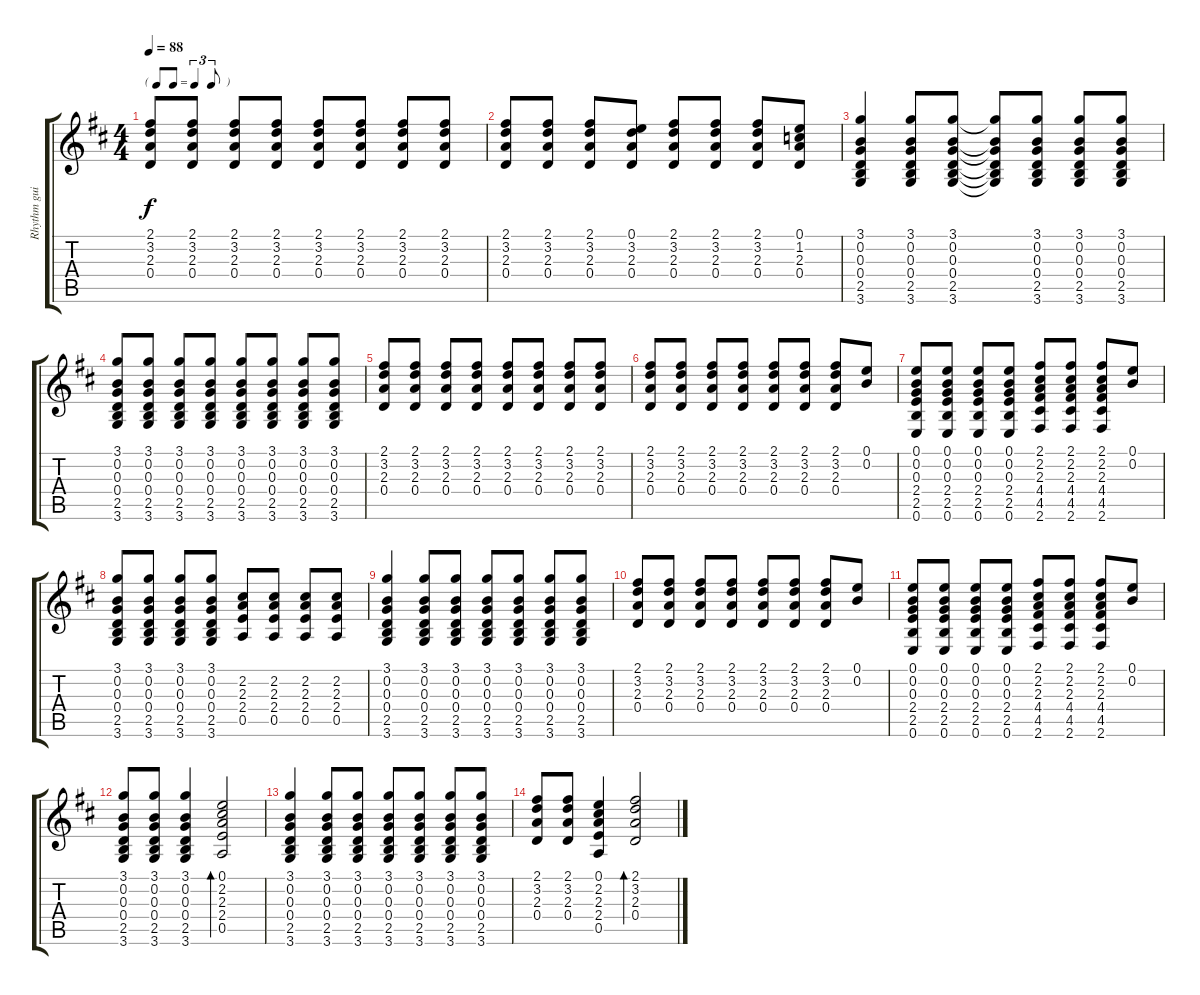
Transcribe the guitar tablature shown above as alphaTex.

\track ("Rhythm guitar" "Rhythm gui") {instrument acousticguitarsteel}
\staff {score tabs}
\tuning (E4 B3 G3 D3 A2 E2) {hide}
\ts (4 4)
\tf triplet8th
\tempo 88
\clef g2
\ks d
(2.1 3.2 2.3 0.4).8{dy f} (2.1 3.2 2.3 0.4).8 (2.1 3.2 2.3 0.4).8 (2.1 3.2 2.3 0.4).8 (2.1 3.2 2.3 0.4).8 (2.1 3.2 2.3 0.4).8 (2.1 3.2 2.3 0.4).8 (2.1 3.2 2.3 0.4).8 |
(2.1 3.2 2.3 0.4).8 (2.1 3.2 2.3 0.4).8 (2.1 3.2 2.3 0.4).8 (0.1 3.2 2.3 0.4).8 (2.1 3.2 2.3 0.4).8 (2.1 3.2 2.3 0.4).8 (2.1 3.2 2.3 0.4).8 (0.1 1.2 2.3 0.4).8 |
(3.1 0.2 0.3 0.4 2.5 3.6).4 (3.1 0.2 0.3 0.4 2.5 3.6).8 (3.1 0.2 0.3 0.4 2.5 3.6).8 (3.1{t} 0.2{t} 0.3{t} 0.4{t} 2.5{t} 3.6{t}).8 (3.1 0.2 0.3 0.4 2.5 3.6).8 (3.1 0.2 0.3 0.4 2.5 3.6).8 (3.1 0.2 0.3 0.4 2.5 3.6).8 |
(3.1 0.2 0.3 0.4 2.5 3.6).8 (3.1 0.2 0.3 0.4 2.5 3.6).8 (3.1 0.2 0.3 0.4 2.5 3.6).8 (3.1 0.2 0.3 0.4 2.5 3.6).8 (3.1 0.2 0.3 0.4 2.5 3.6).8 (3.1 0.2 0.3 0.4 2.5 3.6).8 (3.1 0.2 0.3 0.4 2.5 3.6).8 (3.1 0.2 0.3 0.4 2.5 3.6).8 |
(2.1 3.2 2.3 0.4).8 (2.1 3.2 2.3 0.4).8 (2.1 3.2 2.3 0.4).8 (2.1 3.2 2.3 0.4).8 (2.1 3.2 2.3 0.4).8 (2.1 3.2 2.3 0.4).8 (2.1 3.2 2.3 0.4).8 (2.1 3.2 2.3 0.4).8 |
(2.1 3.2 2.3 0.4).8 (2.1 3.2 2.3 0.4).8 (2.1 3.2 2.3 0.4).8 (2.1 3.2 2.3 0.4).8 (2.1 3.2 2.3 0.4).8 (2.1 3.2 2.3 0.4).8 (2.1 3.2 2.3 0.4).8 (0.1 0.2).8 |
(0.1 0.2 0.3 2.4 2.5 0.6).8 (0.1 0.2 0.3 2.4 2.5 0.6).8 (0.1 0.2 0.3 2.4 2.5 0.6).8 (0.1 0.2 0.3 2.4 2.5 0.6).8 (2.1 2.2 2.3 4.4 4.5 2.6).8 (2.1 2.2 2.3 4.4 4.5 2.6).8 (2.1 2.2 2.3 4.4 4.5 2.6).8 (0.1 0.2).8 |
(3.1 0.2 0.3 0.4 2.5 3.6).8 (3.1 0.2 0.3 0.4 2.5 3.6).8 (3.1 0.2 0.3 0.4 2.5 3.6).8 (3.1 0.2 0.3 0.4 2.5 3.6).8 (2.2 2.3 2.4 0.5).8 (2.2 2.3 2.4 0.5).8 (2.2 2.3 2.4 0.5).8 (2.2 2.3 2.4 0.5).8 |
(3.1 0.2 0.3 0.4 2.5 3.6).4 (3.1 0.2 0.3 0.4 2.5 3.6).8 (3.1 0.2 0.3 0.4 2.5 3.6).8 (3.1 0.2 0.3 0.4 2.5 3.6).8 (3.1 0.2 0.3 0.4 2.5 3.6).8 (3.1 0.2 0.3 0.4 2.5 3.6).8 (3.1 0.2 0.3 0.4 2.5 3.6).8 |
(2.1 3.2 2.3 0.4).8 (2.1 3.2 2.3 0.4).8 (2.1 3.2 2.3 0.4).8 (2.1 3.2 2.3 0.4).8 (2.1 3.2 2.3 0.4).8 (2.1 3.2 2.3 0.4).8 (2.1 3.2 2.3 0.4).8 (0.1 0.2).8 |
(0.1 0.2 0.3 2.4 2.5 0.6).8 (0.1 0.2 0.3 2.4 2.5 0.6).8 (0.1 0.2 0.3 2.4 2.5 0.6).8 (0.1 0.2 0.3 2.4 2.5 0.6).8 (2.1 2.2 2.3 4.4 4.5 2.6).8 (2.1 2.2 2.3 4.4 4.5 2.6).8 (2.1 2.2 2.3 4.4 4.5 2.6).8 (0.1 0.2).8 |
(3.1 0.2 0.3 0.4 2.5 3.6).8 (3.1 0.2 0.3 0.4 2.5 3.6).8 (3.1 0.2 0.3 0.4 2.5 3.6).4 (0.1 2.2 2.3 2.4 0.5).2{bd 480} |
(3.1 0.2 0.3 0.4 2.5 3.6).4 (3.1 0.2 0.3 0.4 2.5 3.6).8 (3.1 0.2 0.3 0.4 2.5 3.6).8 (3.1 0.2 0.3 0.4 2.5 3.6).8 (3.1 0.2 0.3 0.4 2.5 3.6).8 (3.1 0.2 0.3 0.4 2.5 3.6).8 (3.1 0.2 0.3 0.4 2.5 3.6).8 |
(2.1 3.2 2.3 0.4).8 (2.1 3.2 2.3 0.4).8 (0.1 2.2 2.3 2.4 0.5).4 (2.1 3.2 2.3 0.4).2{bd 480}
